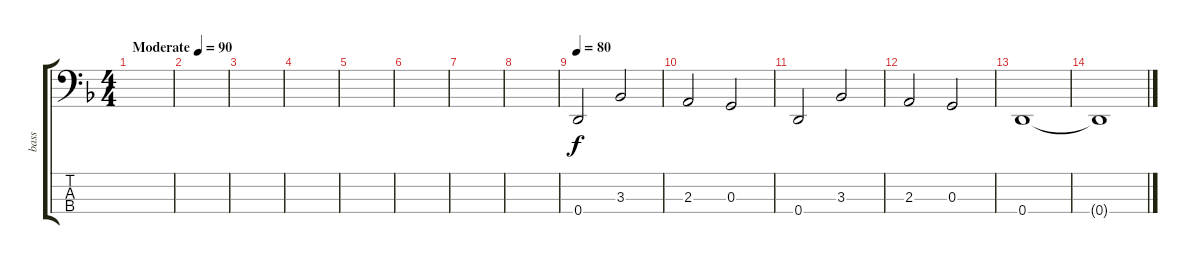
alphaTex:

\track ("bass" "bass") {instrument electricbassfinger}
\staff {score tabs}
\tuning (F2 C2 G1 D1) {hide}
\ts (4 4)
\tempo (90 "Moderate")
\clef f4
\ks dminor
|
|
|
|
|
|
|
|
\tempo 80
0.4.2 3.3.2{dy f} |
2.3.2 0.3.2 |
0.4.2 3.3.2 |
2.3.2 0.3.2 |
0.4.1{volume 0} |
0.4{t}.1
